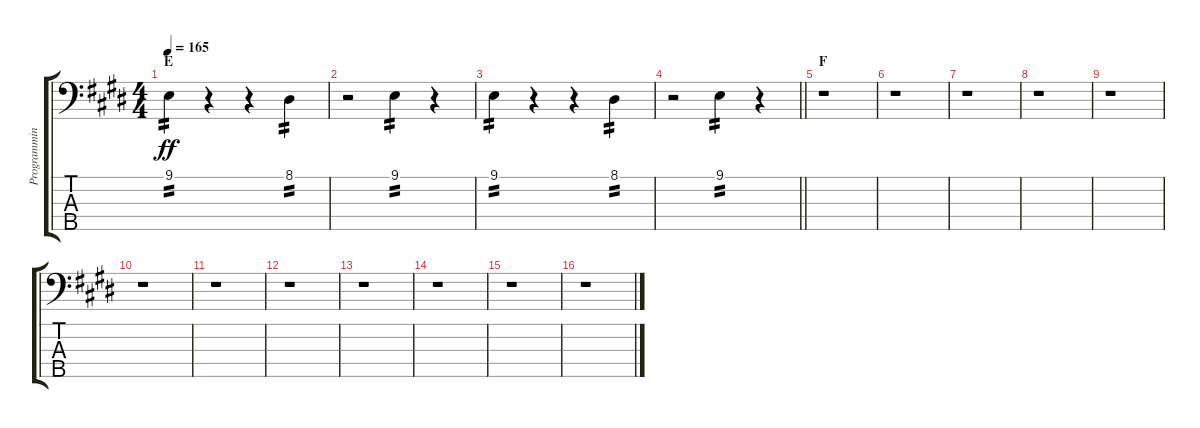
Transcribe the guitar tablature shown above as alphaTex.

\track ("Programming III" "Programmin") {instrument pad8sweep}
\staff {score tabs}
\tuning (G2 D2 A1 E1 B0) {hide}
\ts (4 4)
\section ("" "E")
\tempo 165
\clef f4
\ks e
9.1.4{tp 2 dy ff} r.4 r.4 8.1.4{tp 2} |
r.2 9.1.4{tp 2} r.4 |
9.1.4{tp 2} r.4 r.4 8.1.4{tp 2} |
\barLineRight lightlight
r.2 9.1.4{tp 2} r.4 |
\section ("" "F")
r.1 |
r.1 |
r.1 |
r.1 |
r.1 |
r.1 |
r.1 |
r.1 |
r.1 |
r.1 |
r.1 |
r.1
